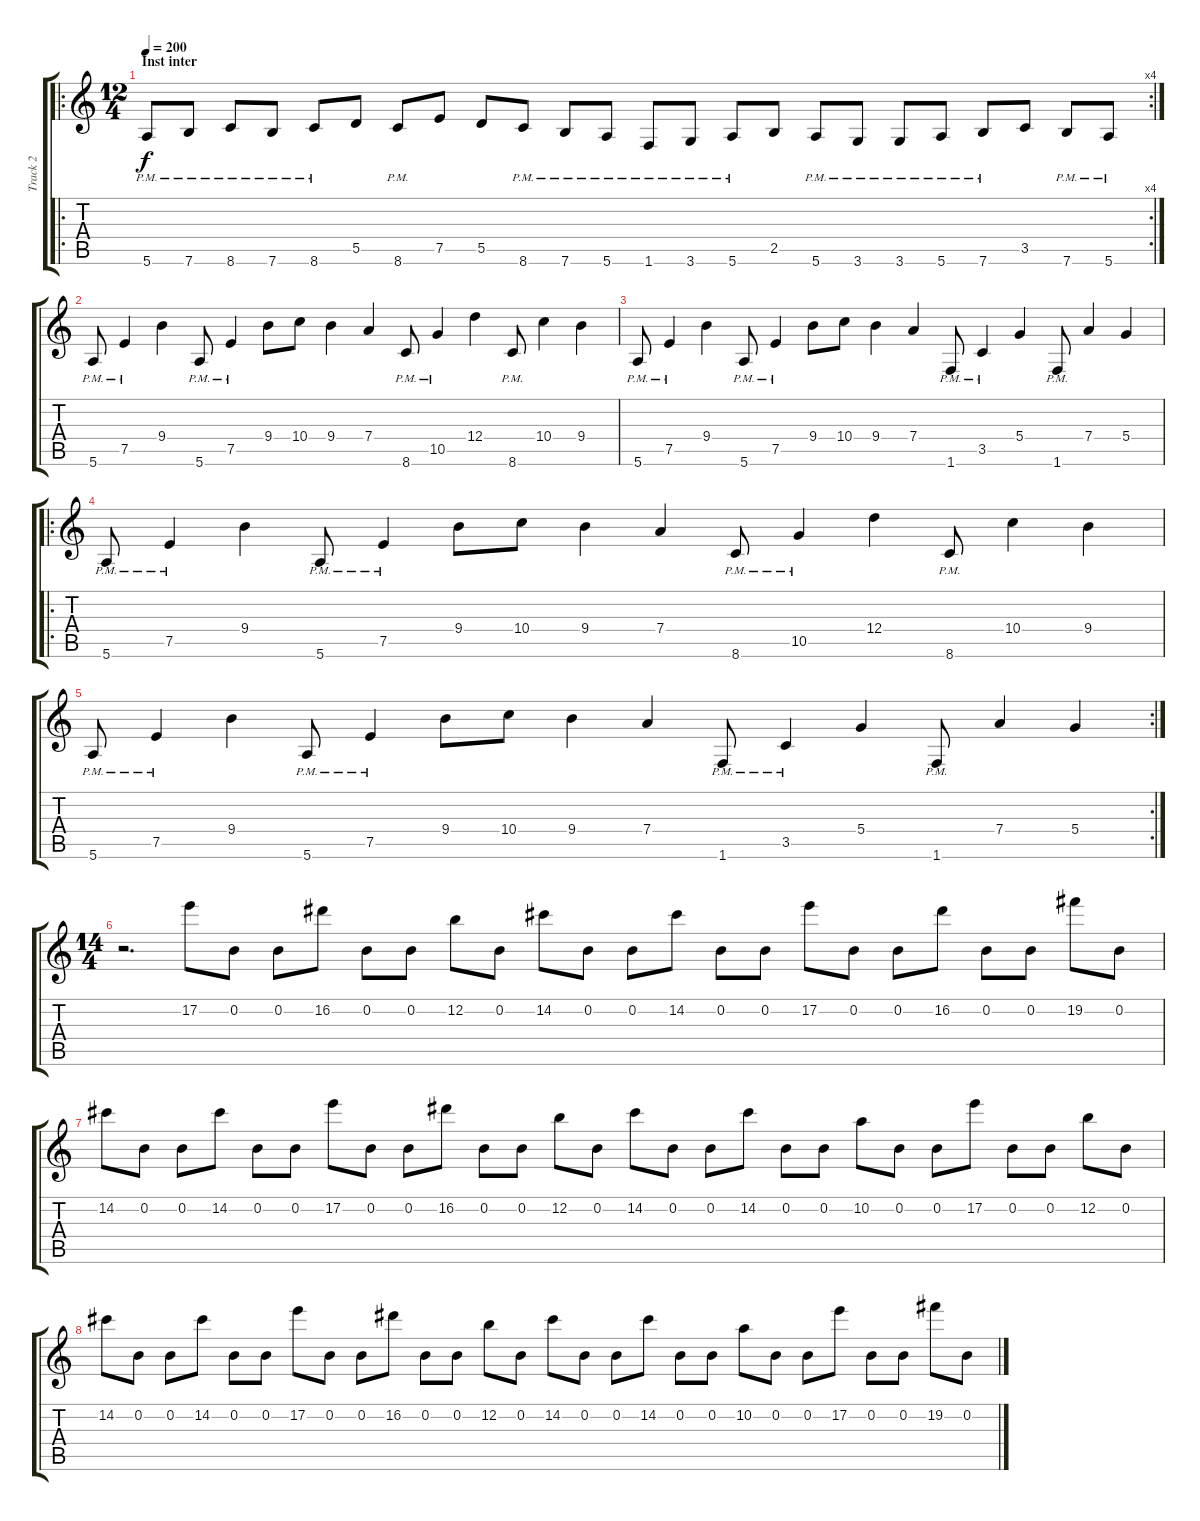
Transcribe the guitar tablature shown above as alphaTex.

\track ("Track 2" "Track 2") {instrument distortionguitar}
\staff {score tabs}
\tuning (E4 B3 G3 D3 A2 E2) {hide}
\ro
\rc 4
\ts (12 4)
\section ("" "Inst inter")
\tempo 200
\clef g2
\ks c
5.6{pm}.8{dy f} 7.6{pm}.8 8.6{pm}.8 7.6{pm}.8 8.6{pm}.8 5.5.8 8.6{pm}.8 7.5.8 5.5.8 8.6{pm}.8 7.6{pm}.8 5.6{pm}.8 1.6{pm}.8 3.6{pm}.8 5.6{pm}.8 2.5.8 5.6{pm}.8 3.6{pm}.8 3.6{pm}.8 5.6{pm}.8 7.6{pm}.8 3.5.8 7.6{pm}.8 5.6{pm}.8 |
5.6{pm}.8 7.5{pm}.4 9.4.4 5.6{pm}.8 7.5{pm}.4 9.4.8 10.4.8 9.4.4 7.4.4 8.6{pm}.8 10.5{pm}.4 12.4.4 8.6{pm}.8 10.4.4 9.4.4 |
5.6{pm}.8 7.5{pm}.4 9.4.4 5.6{pm}.8 7.5{pm}.4 9.4.8 10.4.8 9.4.4 7.4.4 1.6{pm}.8 3.5{pm}.4 5.4.4 1.6{pm}.8 7.4.4 5.4.4 |
\ro
5.6{pm}.8 7.5{pm}.4 9.4.4 5.6{pm}.8 7.5{pm}.4 9.4.8 10.4.8 9.4.4 7.4.4 8.6{pm}.8 10.5{pm}.4 12.4.4 8.6{pm}.8 10.4.4 9.4.4 |
\rc 2
5.6{pm}.8 7.5{pm}.4 9.4.4 5.6{pm}.8 7.5{pm}.4 9.4.8 10.4.8 9.4.4 7.4.4 1.6{pm}.8 3.5{pm}.4 5.4.4 1.6{pm}.8 7.4.4 5.4.4 |
\ts (14 4)
r.2{d} 17.2.8{volume 9} 0.2.8 0.2.8 16.2.8 0.2.8 0.2.8 12.2.8 0.2.8 14.2.8 0.2.8 0.2.8 14.2.8 0.2.8 0.2.8 17.2.8 0.2.8 0.2.8 16.2.8 0.2.8 0.2.8 19.2.8 0.2.8 |
14.2.8 0.2.8 0.2.8 14.2.8 0.2.8 0.2.8 17.2.8 0.2.8 0.2.8 16.2.8 0.2.8 0.2.8 12.2.8 0.2.8 14.2.8 0.2.8 0.2.8 14.2.8 0.2.8 0.2.8 10.2.8 0.2.8 0.2.8 17.2.8 0.2.8 0.2.8 12.2.8 0.2.8 |
14.2.8 0.2.8 0.2.8 14.2.8 0.2.8 0.2.8 17.2.8 0.2.8 0.2.8 16.2.8 0.2.8 0.2.8 12.2.8 0.2.8 14.2.8 0.2.8 0.2.8 14.2.8 0.2.8 0.2.8 10.2.8 0.2.8 0.2.8 17.2.8 0.2.8 0.2.8 19.2.8 0.2.8
